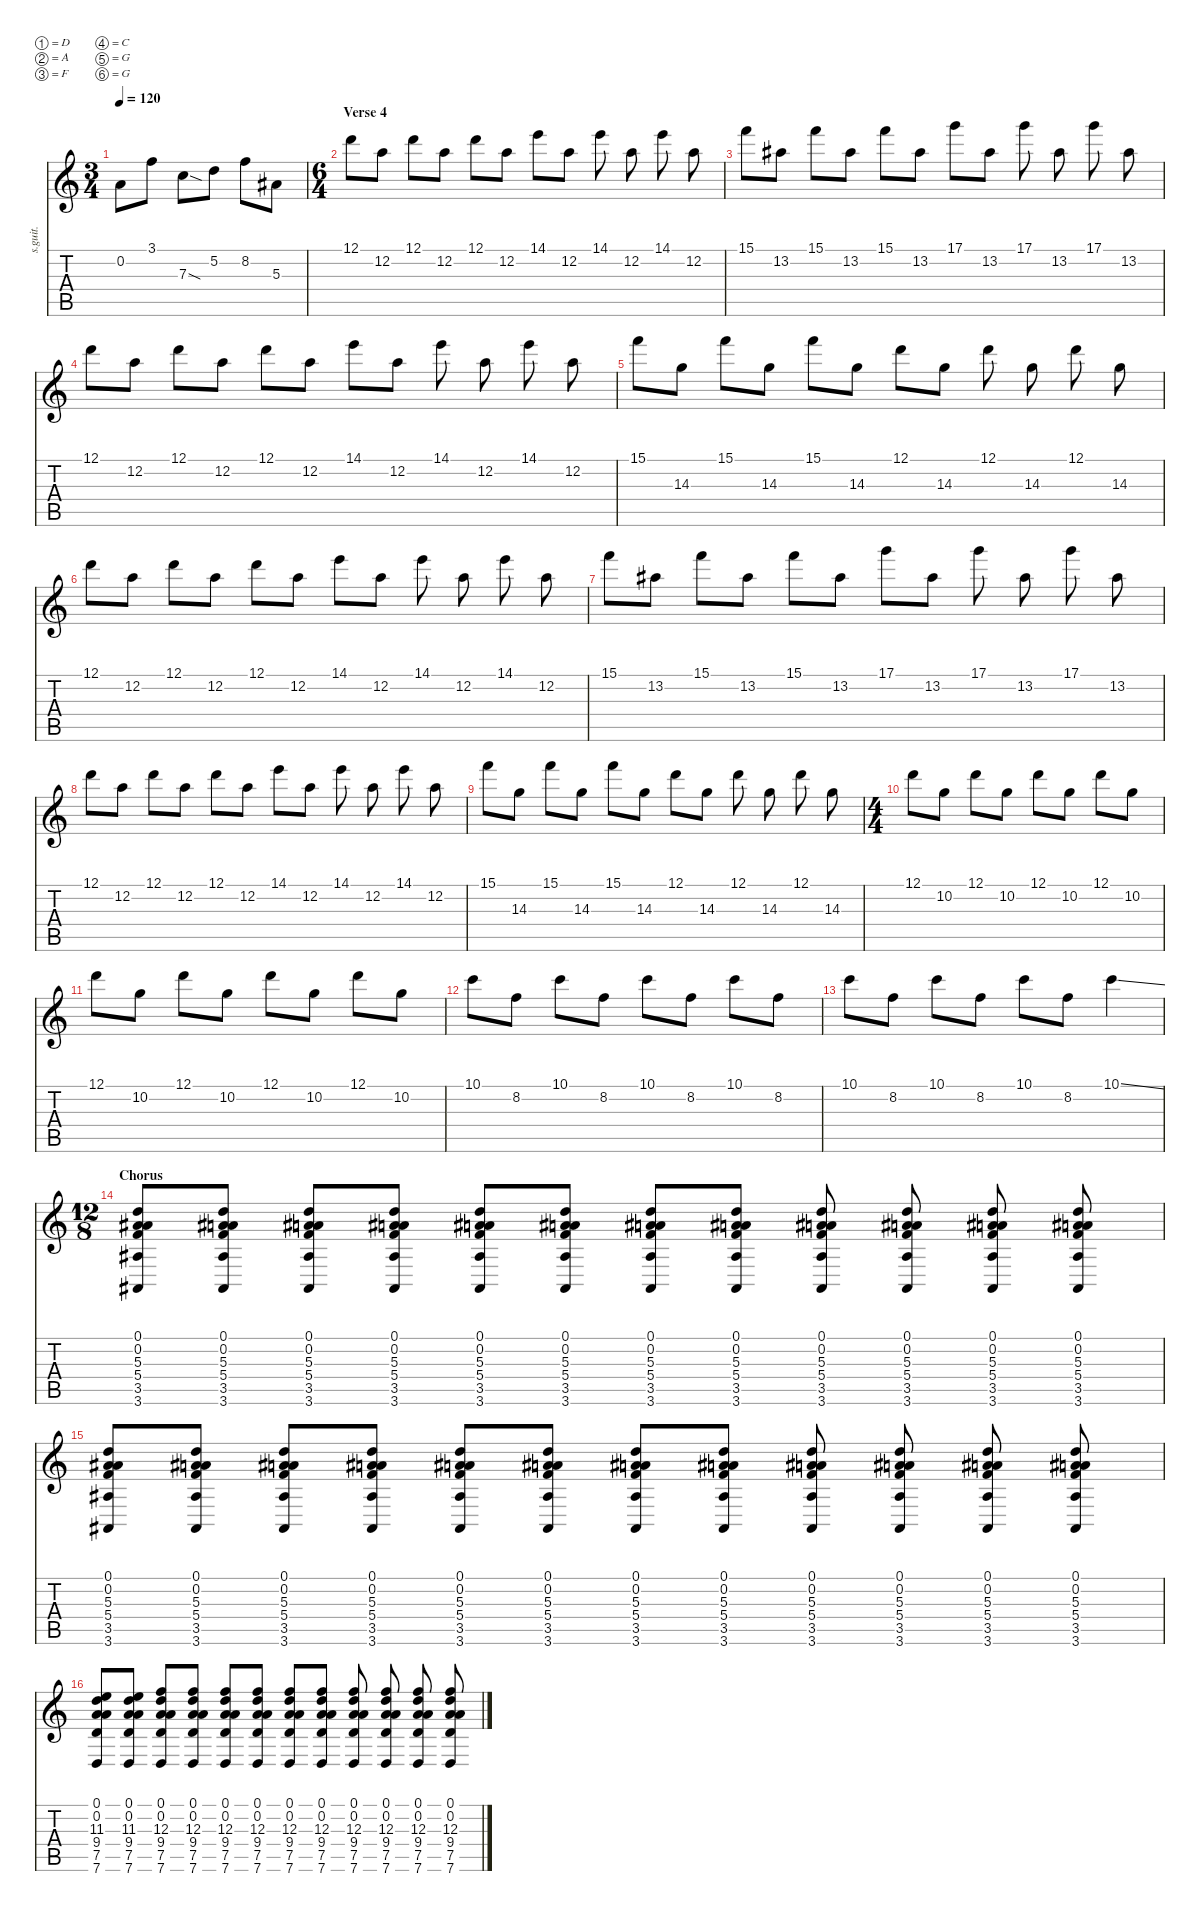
\defaultSystemsLayout 4
\hideDynamics
\bracketExtendMode nobrackets
\track ("Rythm Guitar 1 (w/solo)" "s.guit.") {instrument distortionguitar}
\staff {score tabs}
\tuning (D4 A3 F3 C3 G2 G1)
\ts (3 4)
\beaming (8 2 2 2 2)
\tempo 120
\clef g2
\ks c
0.2.8{lyrics (0 "") lyrics (1 "") lyrics (2 "") lyrics (3 "") lyrics (4 "") dy f} 3.1.8{lyrics (0 "") lyrics (1 "") lyrics (2 "") lyrics (3 "") lyrics (4 "")} 7.3{sod}.8{lyrics (0 "") lyrics (1 "") lyrics (2 "") lyrics (3 "") lyrics (4 "")} 5.2.8{lyrics (0 "") lyrics (1 "") lyrics (2 "") lyrics (3 "") lyrics (4 "")} 8.2.8{lyrics (0 "") lyrics (1 "") lyrics (2 "") lyrics (3 "") lyrics (4 "")} 5.3{acc #}.8{lyrics (0 "") lyrics (1 "") lyrics (2 "") lyrics (3 "") lyrics (4 "")} |
\ts (6 4)
\beaming (8 2 2 2 2)
\section ("" "Verse 4")
12.1.8{lyrics (0 "") lyrics (1 "") lyrics (2 "") lyrics (3 "") lyrics (4 "") dy mf} 12.2.8{lyrics (0 "") lyrics (1 "") lyrics (2 "") lyrics (3 "") lyrics (4 "")} 12.1.8{lyrics (0 "") lyrics (1 "") lyrics (2 "") lyrics (3 "") lyrics (4 "")} 12.2.8{lyrics (0 "") lyrics (1 "") lyrics (2 "") lyrics (3 "") lyrics (4 "")} 12.1.8{lyrics (0 "") lyrics (1 "") lyrics (2 "") lyrics (3 "") lyrics (4 "")} 12.2.8{lyrics (0 "") lyrics (1 "") lyrics (2 "") lyrics (3 "") lyrics (4 "")} 14.1.8{lyrics (0 "") lyrics (1 "") lyrics (2 "") lyrics (3 "") lyrics (4 "")} 12.2.8{lyrics (0 "") lyrics (1 "") lyrics (2 "") lyrics (3 "") lyrics (4 "")} 14.1.8{lyrics (0 "") lyrics (1 "") lyrics (2 "") lyrics (3 "") lyrics (4 "")} 12.2.8{lyrics (0 "") lyrics (1 "") lyrics (2 "") lyrics (3 "") lyrics (4 "")} 14.1.8{lyrics (0 "") lyrics (1 "") lyrics (2 "") lyrics (3 "") lyrics (4 "")} 12.2.8{lyrics (0 "") lyrics (1 "") lyrics (2 "") lyrics (3 "") lyrics (4 "")} |
15.1.8{lyrics (0 "") lyrics (1 "") lyrics (2 "") lyrics (3 "") lyrics (4 "")} 13.2{acc #}.8{lyrics (0 "") lyrics (1 "") lyrics (2 "") lyrics (3 "") lyrics (4 "")} 15.1.8{lyrics (0 "") lyrics (1 "") lyrics (2 "") lyrics (3 "") lyrics (4 "")} 13.2{acc #}.8{lyrics (0 "") lyrics (1 "") lyrics (2 "") lyrics (3 "") lyrics (4 "")} 15.1.8{lyrics (0 "") lyrics (1 "") lyrics (2 "") lyrics (3 "") lyrics (4 "")} 13.2{acc #}.8{lyrics (0 "") lyrics (1 "") lyrics (2 "") lyrics (3 "") lyrics (4 "")} 17.1.8{lyrics (0 "") lyrics (1 "") lyrics (2 "") lyrics (3 "") lyrics (4 "")} 13.2{acc #}.8{lyrics (0 "") lyrics (1 "") lyrics (2 "") lyrics (3 "") lyrics (4 "")} 17.1.8{lyrics (0 "") lyrics (1 "") lyrics (2 "") lyrics (3 "") lyrics (4 "")} 13.2{acc #}.8{lyrics (0 "") lyrics (1 "") lyrics (2 "") lyrics (3 "") lyrics (4 "")} 17.1.8{lyrics (0 "") lyrics (1 "") lyrics (2 "") lyrics (3 "") lyrics (4 "")} 13.2{acc #}.8{lyrics (0 "") lyrics (1 "") lyrics (2 "") lyrics (3 "") lyrics (4 "")} |
12.1.8{lyrics (0 "") lyrics (1 "") lyrics (2 "") lyrics (3 "") lyrics (4 "")} 12.2.8{lyrics (0 "") lyrics (1 "") lyrics (2 "") lyrics (3 "") lyrics (4 "")} 12.1.8{lyrics (0 "") lyrics (1 "") lyrics (2 "") lyrics (3 "") lyrics (4 "")} 12.2.8{lyrics (0 "") lyrics (1 "") lyrics (2 "") lyrics (3 "") lyrics (4 "")} 12.1.8{lyrics (0 "") lyrics (1 "") lyrics (2 "") lyrics (3 "") lyrics (4 "")} 12.2.8{lyrics (0 "") lyrics (1 "") lyrics (2 "") lyrics (3 "") lyrics (4 "")} 14.1.8{lyrics (0 "") lyrics (1 "") lyrics (2 "") lyrics (3 "") lyrics (4 "")} 12.2.8{lyrics (0 "") lyrics (1 "") lyrics (2 "") lyrics (3 "") lyrics (4 "")} 14.1.8{lyrics (0 "") lyrics (1 "") lyrics (2 "") lyrics (3 "") lyrics (4 "")} 12.2.8{lyrics (0 "") lyrics (1 "") lyrics (2 "") lyrics (3 "") lyrics (4 "")} 14.1.8{lyrics (0 "") lyrics (1 "") lyrics (2 "") lyrics (3 "") lyrics (4 "")} 12.2.8{lyrics (0 "") lyrics (1 "") lyrics (2 "") lyrics (3 "") lyrics (4 "")} |
15.1.8{lyrics (0 "") lyrics (1 "") lyrics (2 "") lyrics (3 "") lyrics (4 "")} 14.3.8{lyrics (0 "") lyrics (1 "") lyrics (2 "") lyrics (3 "") lyrics (4 "")} 15.1.8{lyrics (0 "") lyrics (1 "") lyrics (2 "") lyrics (3 "") lyrics (4 "")} 14.3.8{lyrics (0 "") lyrics (1 "") lyrics (2 "") lyrics (3 "") lyrics (4 "")} 15.1.8{lyrics (0 "") lyrics (1 "") lyrics (2 "") lyrics (3 "") lyrics (4 "")} 14.3.8{lyrics (0 "") lyrics (1 "") lyrics (2 "") lyrics (3 "") lyrics (4 "")} 12.1.8{lyrics (0 "") lyrics (1 "") lyrics (2 "") lyrics (3 "") lyrics (4 "")} 14.3.8{lyrics (0 "") lyrics (1 "") lyrics (2 "") lyrics (3 "") lyrics (4 "")} 12.1.8{lyrics (0 "") lyrics (1 "") lyrics (2 "") lyrics (3 "") lyrics (4 "")} 14.3.8{lyrics (0 "") lyrics (1 "") lyrics (2 "") lyrics (3 "") lyrics (4 "")} 12.1.8{lyrics (0 "") lyrics (1 "") lyrics (2 "") lyrics (3 "") lyrics (4 "")} 14.3.8{lyrics (0 "") lyrics (1 "") lyrics (2 "") lyrics (3 "") lyrics (4 "")} |
12.1.8{lyrics (0 "") lyrics (1 "") lyrics (2 "") lyrics (3 "") lyrics (4 "")} 12.2.8{lyrics (0 "") lyrics (1 "") lyrics (2 "") lyrics (3 "") lyrics (4 "")} 12.1.8{lyrics (0 "") lyrics (1 "") lyrics (2 "") lyrics (3 "") lyrics (4 "")} 12.2.8{lyrics (0 "") lyrics (1 "") lyrics (2 "") lyrics (3 "") lyrics (4 "")} 12.1.8{lyrics (0 "") lyrics (1 "") lyrics (2 "") lyrics (3 "") lyrics (4 "")} 12.2.8{lyrics (0 "") lyrics (1 "") lyrics (2 "") lyrics (3 "") lyrics (4 "")} 14.1.8{lyrics (0 "") lyrics (1 "") lyrics (2 "") lyrics (3 "") lyrics (4 "")} 12.2.8{lyrics (0 "") lyrics (1 "") lyrics (2 "") lyrics (3 "") lyrics (4 "")} 14.1.8{lyrics (0 "") lyrics (1 "") lyrics (2 "") lyrics (3 "") lyrics (4 "")} 12.2.8{lyrics (0 "") lyrics (1 "") lyrics (2 "") lyrics (3 "") lyrics (4 "")} 14.1.8{lyrics (0 "") lyrics (1 "") lyrics (2 "") lyrics (3 "") lyrics (4 "")} 12.2.8{lyrics (0 "") lyrics (1 "") lyrics (2 "") lyrics (3 "") lyrics (4 "")} |
15.1.8{lyrics (0 "") lyrics (1 "") lyrics (2 "") lyrics (3 "") lyrics (4 "")} 13.2{acc #}.8{lyrics (0 "") lyrics (1 "") lyrics (2 "") lyrics (3 "") lyrics (4 "")} 15.1.8{lyrics (0 "") lyrics (1 "") lyrics (2 "") lyrics (3 "") lyrics (4 "")} 13.2{acc #}.8{lyrics (0 "") lyrics (1 "") lyrics (2 "") lyrics (3 "") lyrics (4 "")} 15.1.8{lyrics (0 "") lyrics (1 "") lyrics (2 "") lyrics (3 "") lyrics (4 "")} 13.2{acc #}.8{lyrics (0 "") lyrics (1 "") lyrics (2 "") lyrics (3 "") lyrics (4 "")} 17.1.8{lyrics (0 "") lyrics (1 "") lyrics (2 "") lyrics (3 "") lyrics (4 "")} 13.2{acc #}.8{lyrics (0 "") lyrics (1 "") lyrics (2 "") lyrics (3 "") lyrics (4 "")} 17.1.8{lyrics (0 "") lyrics (1 "") lyrics (2 "") lyrics (3 "") lyrics (4 "")} 13.2{acc #}.8{lyrics (0 "") lyrics (1 "") lyrics (2 "") lyrics (3 "") lyrics (4 "")} 17.1.8{lyrics (0 "") lyrics (1 "") lyrics (2 "") lyrics (3 "") lyrics (4 "")} 13.2{acc #}.8{lyrics (0 "") lyrics (1 "") lyrics (2 "") lyrics (3 "") lyrics (4 "")} |
12.1.8{lyrics (0 "") lyrics (1 "") lyrics (2 "") lyrics (3 "") lyrics (4 "")} 12.2.8{lyrics (0 "") lyrics (1 "") lyrics (2 "") lyrics (3 "") lyrics (4 "")} 12.1.8{lyrics (0 "") lyrics (1 "") lyrics (2 "") lyrics (3 "") lyrics (4 "")} 12.2.8{lyrics (0 "") lyrics (1 "") lyrics (2 "") lyrics (3 "") lyrics (4 "")} 12.1.8{lyrics (0 "") lyrics (1 "") lyrics (2 "") lyrics (3 "") lyrics (4 "")} 12.2.8{lyrics (0 "") lyrics (1 "") lyrics (2 "") lyrics (3 "") lyrics (4 "")} 14.1.8{lyrics (0 "") lyrics (1 "") lyrics (2 "") lyrics (3 "") lyrics (4 "")} 12.2.8{lyrics (0 "") lyrics (1 "") lyrics (2 "") lyrics (3 "") lyrics (4 "")} 14.1.8{lyrics (0 "") lyrics (1 "") lyrics (2 "") lyrics (3 "") lyrics (4 "")} 12.2.8{lyrics (0 "") lyrics (1 "") lyrics (2 "") lyrics (3 "") lyrics (4 "")} 14.1.8{lyrics (0 "") lyrics (1 "") lyrics (2 "") lyrics (3 "") lyrics (4 "")} 12.2.8{lyrics (0 "") lyrics (1 "") lyrics (2 "") lyrics (3 "") lyrics (4 "")} |
15.1.8{lyrics (0 "") lyrics (1 "") lyrics (2 "") lyrics (3 "") lyrics (4 "")} 14.3.8{lyrics (0 "") lyrics (1 "") lyrics (2 "") lyrics (3 "") lyrics (4 "")} 15.1.8{lyrics (0 "") lyrics (1 "") lyrics (2 "") lyrics (3 "") lyrics (4 "")} 14.3.8{lyrics (0 "") lyrics (1 "") lyrics (2 "") lyrics (3 "") lyrics (4 "")} 15.1.8{lyrics (0 "") lyrics (1 "") lyrics (2 "") lyrics (3 "") lyrics (4 "")} 14.3.8{lyrics (0 "") lyrics (1 "") lyrics (2 "") lyrics (3 "") lyrics (4 "")} 12.1.8{lyrics (0 "") lyrics (1 "") lyrics (2 "") lyrics (3 "") lyrics (4 "")} 14.3.8{lyrics (0 "") lyrics (1 "") lyrics (2 "") lyrics (3 "") lyrics (4 "")} 12.1.8{lyrics (0 "") lyrics (1 "") lyrics (2 "") lyrics (3 "") lyrics (4 "")} 14.3.8{lyrics (0 "") lyrics (1 "") lyrics (2 "") lyrics (3 "") lyrics (4 "")} 12.1.8{lyrics (0 "") lyrics (1 "") lyrics (2 "") lyrics (3 "") lyrics (4 "")} 14.3.8{lyrics (0 "") lyrics (1 "") lyrics (2 "") lyrics (3 "") lyrics (4 "")} |
\ts (4 4)
\beaming (8 2 2 2 2)
12.1.8{lyrics (0 "") lyrics (1 "") lyrics (2 "") lyrics (3 "") lyrics (4 "")} 10.2.8{lyrics (0 "") lyrics (1 "") lyrics (2 "") lyrics (3 "") lyrics (4 "")} 12.1.8{lyrics (0 "") lyrics (1 "") lyrics (2 "") lyrics (3 "") lyrics (4 "")} 10.2.8{lyrics (0 "") lyrics (1 "") lyrics (2 "") lyrics (3 "") lyrics (4 "")} 12.1.8{lyrics (0 "") lyrics (1 "") lyrics (2 "") lyrics (3 "") lyrics (4 "")} 10.2.8{lyrics (0 "") lyrics (1 "") lyrics (2 "") lyrics (3 "") lyrics (4 "")} 12.1.8{lyrics (0 "") lyrics (1 "") lyrics (2 "") lyrics (3 "") lyrics (4 "")} 10.2.8{lyrics (0 "") lyrics (1 "") lyrics (2 "") lyrics (3 "") lyrics (4 "")} |
12.1.8{lyrics (0 "") lyrics (1 "") lyrics (2 "") lyrics (3 "") lyrics (4 "")} 10.2.8{lyrics (0 "") lyrics (1 "") lyrics (2 "") lyrics (3 "") lyrics (4 "")} 12.1.8{lyrics (0 "") lyrics (1 "") lyrics (2 "") lyrics (3 "") lyrics (4 "")} 10.2.8{lyrics (0 "") lyrics (1 "") lyrics (2 "") lyrics (3 "") lyrics (4 "")} 12.1.8{lyrics (0 "") lyrics (1 "") lyrics (2 "") lyrics (3 "") lyrics (4 "")} 10.2.8{lyrics (0 "") lyrics (1 "") lyrics (2 "") lyrics (3 "") lyrics (4 "")} 12.1.8{lyrics (0 "") lyrics (1 "") lyrics (2 "") lyrics (3 "") lyrics (4 "")} 10.2.8{lyrics (0 "") lyrics (1 "") lyrics (2 "") lyrics (3 "") lyrics (4 "")} |
10.1.8{lyrics (0 "") lyrics (1 "") lyrics (2 "") lyrics (3 "") lyrics (4 "")} 8.2.8{lyrics (0 "") lyrics (1 "") lyrics (2 "") lyrics (3 "") lyrics (4 "")} 10.1.8{lyrics (0 "") lyrics (1 "") lyrics (2 "") lyrics (3 "") lyrics (4 "")} 8.2.8{lyrics (0 "") lyrics (1 "") lyrics (2 "") lyrics (3 "") lyrics (4 "")} 10.1.8{lyrics (0 "") lyrics (1 "") lyrics (2 "") lyrics (3 "") lyrics (4 "")} 8.2.8{lyrics (0 "") lyrics (1 "") lyrics (2 "") lyrics (3 "") lyrics (4 "")} 10.1.8{lyrics (0 "") lyrics (1 "") lyrics (2 "") lyrics (3 "") lyrics (4 "")} 8.2.8{lyrics (0 "") lyrics (1 "") lyrics (2 "") lyrics (3 "") lyrics (4 "")} |
10.1.8{lyrics (0 "") lyrics (1 "") lyrics (2 "") lyrics (3 "") lyrics (4 "")} 8.2.8{lyrics (0 "") lyrics (1 "") lyrics (2 "") lyrics (3 "") lyrics (4 "")} 10.1.8{lyrics (0 "") lyrics (1 "") lyrics (2 "") lyrics (3 "") lyrics (4 "")} 8.2.8{lyrics (0 "") lyrics (1 "") lyrics (2 "") lyrics (3 "") lyrics (4 "")} 10.1.8{lyrics (0 "") lyrics (1 "") lyrics (2 "") lyrics (3 "") lyrics (4 "")} 8.2.8{lyrics (0 "") lyrics (1 "") lyrics (2 "") lyrics (3 "") lyrics (4 "")} 10.1{ss}.4{lyrics (0 "") lyrics (1 "") lyrics (2 "") lyrics (3 "") lyrics (4 "")} |
\ts (12 8)
\beaming (8 2 2 2 2)
\section ("" "Chorus")
(0.1 0.2 5.3{acc #} 5.4 3.5{acc #} 3.6{acc #}).8{lyrics (0 "") lyrics (1 "") lyrics (2 "") lyrics (3 "") lyrics (4 "") dy f} (0.1 0.2 5.3{acc #} 5.4 3.5{acc #} 3.6{acc #}).8{lyrics (0 "") lyrics (1 "") lyrics (2 "") lyrics (3 "") lyrics (4 "")} (0.1 0.2 5.3{acc #} 5.4 3.5{acc #} 3.6{acc #}).8{lyrics (0 "") lyrics (1 "") lyrics (2 "") lyrics (3 "") lyrics (4 "")} (0.1 0.2 5.3{acc #} 5.4 3.5{acc #} 3.6{acc #}).8{lyrics (0 "") lyrics (1 "") lyrics (2 "") lyrics (3 "") lyrics (4 "")} (0.1 0.2 5.3{acc #} 5.4 3.5{acc #} 3.6{acc #}).8{lyrics (0 "") lyrics (1 "") lyrics (2 "") lyrics (3 "") lyrics (4 "")} (0.1 0.2 5.3{acc #} 5.4 3.5{acc #} 3.6{acc #}).8{lyrics (0 "") lyrics (1 "") lyrics (2 "") lyrics (3 "") lyrics (4 "")} (0.1 0.2 5.3{acc #} 5.4 3.5{acc #} 3.6{acc #}).8{lyrics (0 "") lyrics (1 "") lyrics (2 "") lyrics (3 "") lyrics (4 "")} (0.1 0.2 5.3{acc #} 5.4 3.5{acc #} 3.6{acc #}).8{lyrics (0 "") lyrics (1 "") lyrics (2 "") lyrics (3 "") lyrics (4 "")} (0.1 0.2 5.3{acc #} 5.4 3.5{acc #} 3.6{acc #}).8{lyrics (0 "") lyrics (1 "") lyrics (2 "") lyrics (3 "") lyrics (4 "")} (0.1 0.2 5.3{acc #} 5.4 3.5{acc #} 3.6{acc #}).8{lyrics (0 "") lyrics (1 "") lyrics (2 "") lyrics (3 "") lyrics (4 "")} (0.1 0.2 5.3{acc #} 5.4 3.5{acc #} 3.6{acc #}).8{lyrics (0 "") lyrics (1 "") lyrics (2 "") lyrics (3 "") lyrics (4 "")} (0.1 0.2 5.3{acc #} 5.4 3.5{acc #} 3.6{acc #}).8{lyrics (0 "") lyrics (1 "") lyrics (2 "") lyrics (3 "") lyrics (4 "")} |
(0.1 0.2 5.3{acc #} 5.4 3.5{acc #} 3.6{acc #}).8{lyrics (0 "") lyrics (1 "") lyrics (2 "") lyrics (3 "") lyrics (4 "")} (0.1 0.2 5.3{acc #} 5.4 3.5{acc #} 3.6{acc #}).8{lyrics (0 "") lyrics (1 "") lyrics (2 "") lyrics (3 "") lyrics (4 "")} (0.1 0.2 5.3{acc #} 5.4 3.5{acc #} 3.6{acc #}).8{lyrics (0 "") lyrics (1 "") lyrics (2 "") lyrics (3 "") lyrics (4 "")} (0.1 0.2 5.3{acc #} 5.4 3.5{acc #} 3.6{acc #}).8{lyrics (0 "") lyrics (1 "") lyrics (2 "") lyrics (3 "") lyrics (4 "")} (0.1 0.2 5.3{acc #} 5.4 3.5{acc #} 3.6{acc #}).8{lyrics (0 "") lyrics (1 "") lyrics (2 "") lyrics (3 "") lyrics (4 "")} (0.1 0.2 5.3{acc #} 5.4 3.5{acc #} 3.6{acc #}).8{lyrics (0 "") lyrics (1 "") lyrics (2 "") lyrics (3 "") lyrics (4 "")} (0.1 0.2 5.3{acc #} 5.4 3.5{acc #} 3.6{acc #}).8{lyrics (0 "") lyrics (1 "") lyrics (2 "") lyrics (3 "") lyrics (4 "")} (0.1 0.2 5.3{acc #} 5.4 3.5{acc #} 3.6{acc #}).8{lyrics (0 "") lyrics (1 "") lyrics (2 "") lyrics (3 "") lyrics (4 "")} (0.1 0.2 5.3{acc #} 5.4 3.5{acc #} 3.6{acc #}).8{lyrics (0 "") lyrics (1 "") lyrics (2 "") lyrics (3 "") lyrics (4 "")} (0.1 0.2 5.3{acc #} 5.4 3.5{acc #} 3.6{acc #}).8{lyrics (0 "") lyrics (1 "") lyrics (2 "") lyrics (3 "") lyrics (4 "")} (0.1 0.2 5.3{acc #} 5.4 3.5{acc #} 3.6{acc #}).8{lyrics (0 "") lyrics (1 "") lyrics (2 "") lyrics (3 "") lyrics (4 "")} (0.1 0.2 5.3{acc #} 5.4 3.5{acc #} 3.6{acc #}).8{lyrics (0 "") lyrics (1 "") lyrics (2 "") lyrics (3 "") lyrics (4 "")} |
(0.1 0.2 11.3 9.4 7.5 7.6).8{lyrics (0 "") lyrics (1 "") lyrics (2 "") lyrics (3 "") lyrics (4 "") dy mf} (0.1 0.2 11.3 9.4 7.5 7.6).8{lyrics (0 "") lyrics (1 "") lyrics (2 "") lyrics (3 "") lyrics (4 "")} (0.1 0.2 12.3 9.4 7.5 7.6).8{lyrics (0 "") lyrics (1 "") lyrics (2 "") lyrics (3 "") lyrics (4 "")} (0.1 0.2 12.3 9.4 7.5 7.6).8{lyrics (0 "") lyrics (1 "") lyrics (2 "") lyrics (3 "") lyrics (4 "")} (0.1 0.2 12.3 9.4 7.5 7.6).8{lyrics (0 "") lyrics (1 "") lyrics (2 "") lyrics (3 "") lyrics (4 "")} (0.1 0.2 12.3 9.4 7.5 7.6).8{lyrics (0 "") lyrics (1 "") lyrics (2 "") lyrics (3 "") lyrics (4 "")} (0.1 0.2 12.3 9.4 7.5 7.6).8{lyrics (0 "") lyrics (1 "") lyrics (2 "") lyrics (3 "") lyrics (4 "")} (0.1 0.2 12.3 9.4 7.5 7.6).8{lyrics (0 "") lyrics (1 "") lyrics (2 "") lyrics (3 "") lyrics (4 "")} (0.1 0.2 12.3 9.4 7.5 7.6).8{lyrics (0 "") lyrics (1 "") lyrics (2 "") lyrics (3 "") lyrics (4 "")} (0.1 0.2 12.3 9.4 7.5 7.6).8{lyrics (0 "") lyrics (1 "") lyrics (2 "") lyrics (3 "") lyrics (4 "")} (0.1 0.2 12.3 9.4 7.5 7.6).8{lyrics (0 "") lyrics (1 "") lyrics (2 "") lyrics (3 "") lyrics (4 "")} (0.1 0.2 12.3 9.4 7.5 7.6).8{lyrics (0 "") lyrics (1 "") lyrics (2 "") lyrics (3 "") lyrics (4 "")}
